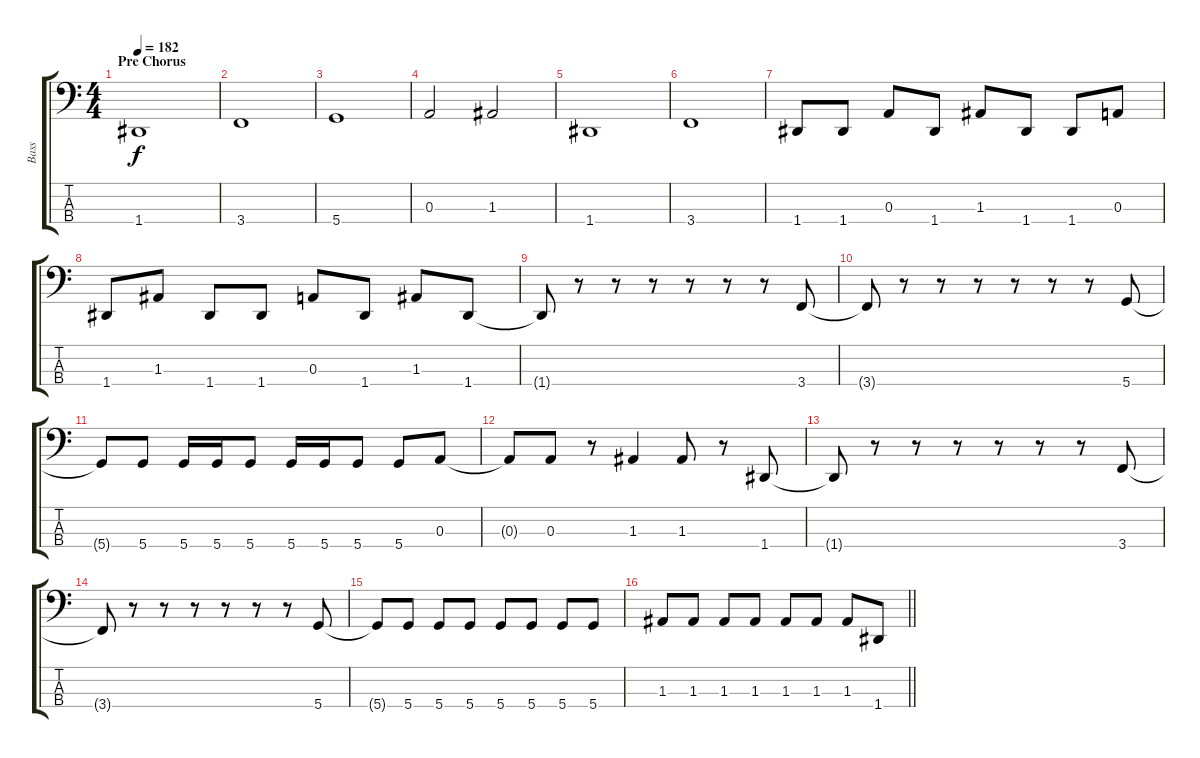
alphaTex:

\track ("Bass" "Bass") {instrument electricbasspick}
\staff {score tabs}
\tuning (G2 D2 A1 D1) {hide}
\ts (4 4)
\section ("" "Pre Chorus")
\tempo 182
\clef f4
\ks c
1.4.1{dy f} |
3.4.1 |
5.4.1 |
0.3.2 1.3.2 |
1.4.1 |
3.4.1 |
1.4.8 1.4.8 0.3.8 1.4.8 1.3.8 1.4.8 1.4.8 0.3.8 |
1.4.8 1.3.8 1.4.8 1.4.8 0.3.8 1.4.8 1.3.8 1.4.8 |
1.4{t}.8 r.8 r.8 r.8 r.8 r.8 r.8 3.4.8 |
3.4{t}.8 r.8 r.8 r.8 r.8 r.8 r.8 5.4.8 |
5.4{t}.8 5.4.8 5.4.16 5.4.16 5.4.8 5.4.16 5.4.16 5.4.8 5.4.8 0.3.8 |
0.3{t}.8 0.3.8 r.8 1.3.4 1.3.8 r.8 1.4.8 |
1.4{t}.8 r.8 r.8 r.8 r.8 r.8 r.8 3.4.8 |
3.4{t}.8 r.8 r.8 r.8 r.8 r.8 r.8 5.4.8 |
5.4{t}.8 5.4.8 5.4.8 5.4.8 5.4.8 5.4.8 5.4.8 5.4.8 |
\barLineRight lightlight
1.3.8 1.3.8 1.3.8 1.3.8 1.3.8 1.3.8 1.3.8 1.4.8
